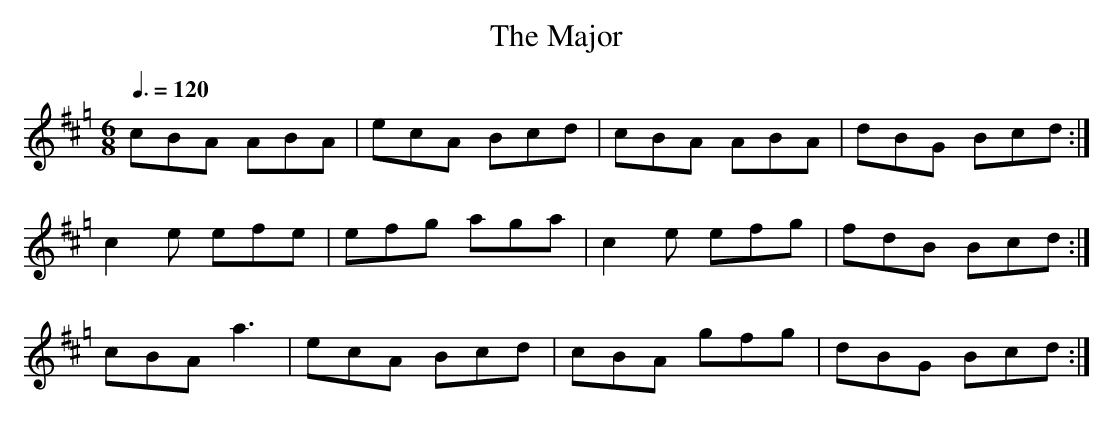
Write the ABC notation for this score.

X:1
T:The Major
M:6/8
L:1/8
Q:3/8=120
K:Hp
cBA ABA | ecA Bcd | cBA ABA | dBG Bcd :|
c2e efe | efg aga | c2e efg | fdB Bcd :|
cBA a3 | ecA Bcd | cBA gfg | dBG Bcd :|
